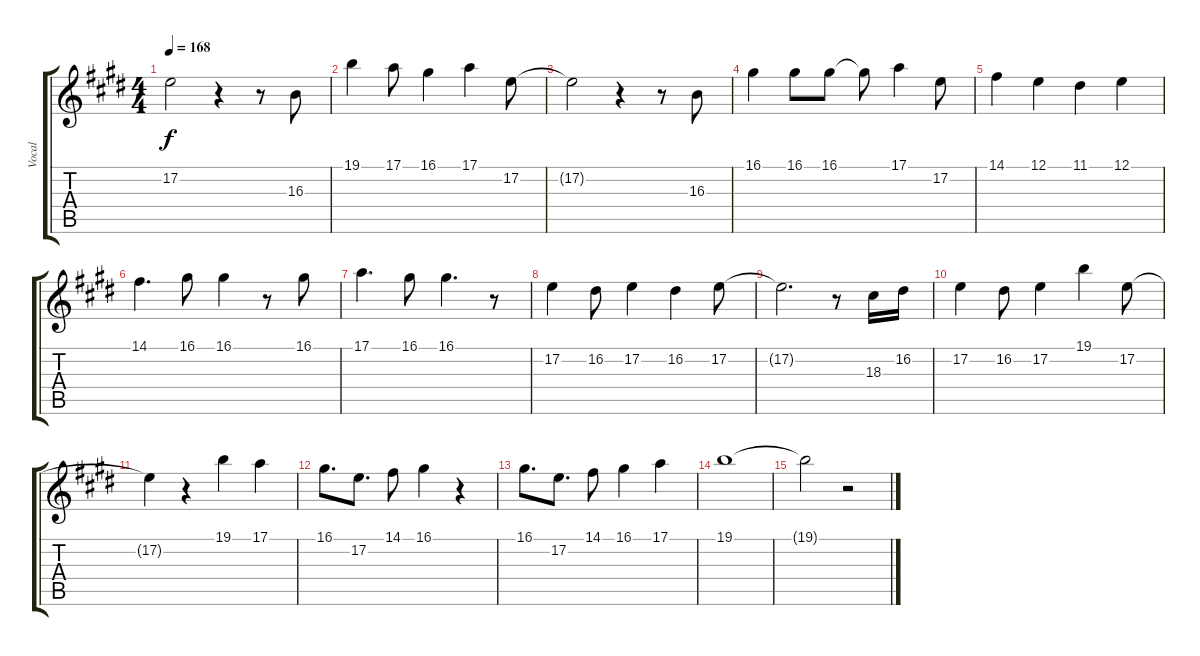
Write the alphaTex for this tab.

\track ("Vocal" "Vocal") {instrument altosax}
\staff {score tabs}
\tuning (E4 B3 G3 D3 A2 E2) {hide}
\ts (4 4)
\tempo 168
\clef g2
\ks e
17.2{t}.2{dy f} r.4 r.8 16.3.8 |
19.1.4 17.1.8 16.1.4 17.1.4 17.2.8 |
17.2{t}.2 r.4 r.8 16.3.8 |
16.1.4 16.1.8 16.1.8 16.1{t}.8 17.1.4 17.2.8 |
14.1.4 12.1.4 11.1.4 12.1.4 |
14.1.4{d} 16.1.8 16.1.4 r.8 16.1.8 |
17.1.4{d} 16.1.8 16.1.4{d} r.8 |
17.2.4 16.2.8 17.2.4 16.2.4 17.2.8 |
17.2{t}.2{d} r.8 18.3.16 16.2.16 |
17.2.4 16.2.8 17.2.4 19.1.4 17.2.8 |
17.2{t}.4 r.4 19.1.4 17.1.4 |
16.1.8{d} 17.2.8{d} 14.1.8 16.1.4 r.4 |
16.1.8{d} 17.2.8{d} 14.1.8 16.1.4 17.1.4 |
19.1.1 |
19.1{t}.2 r.2
